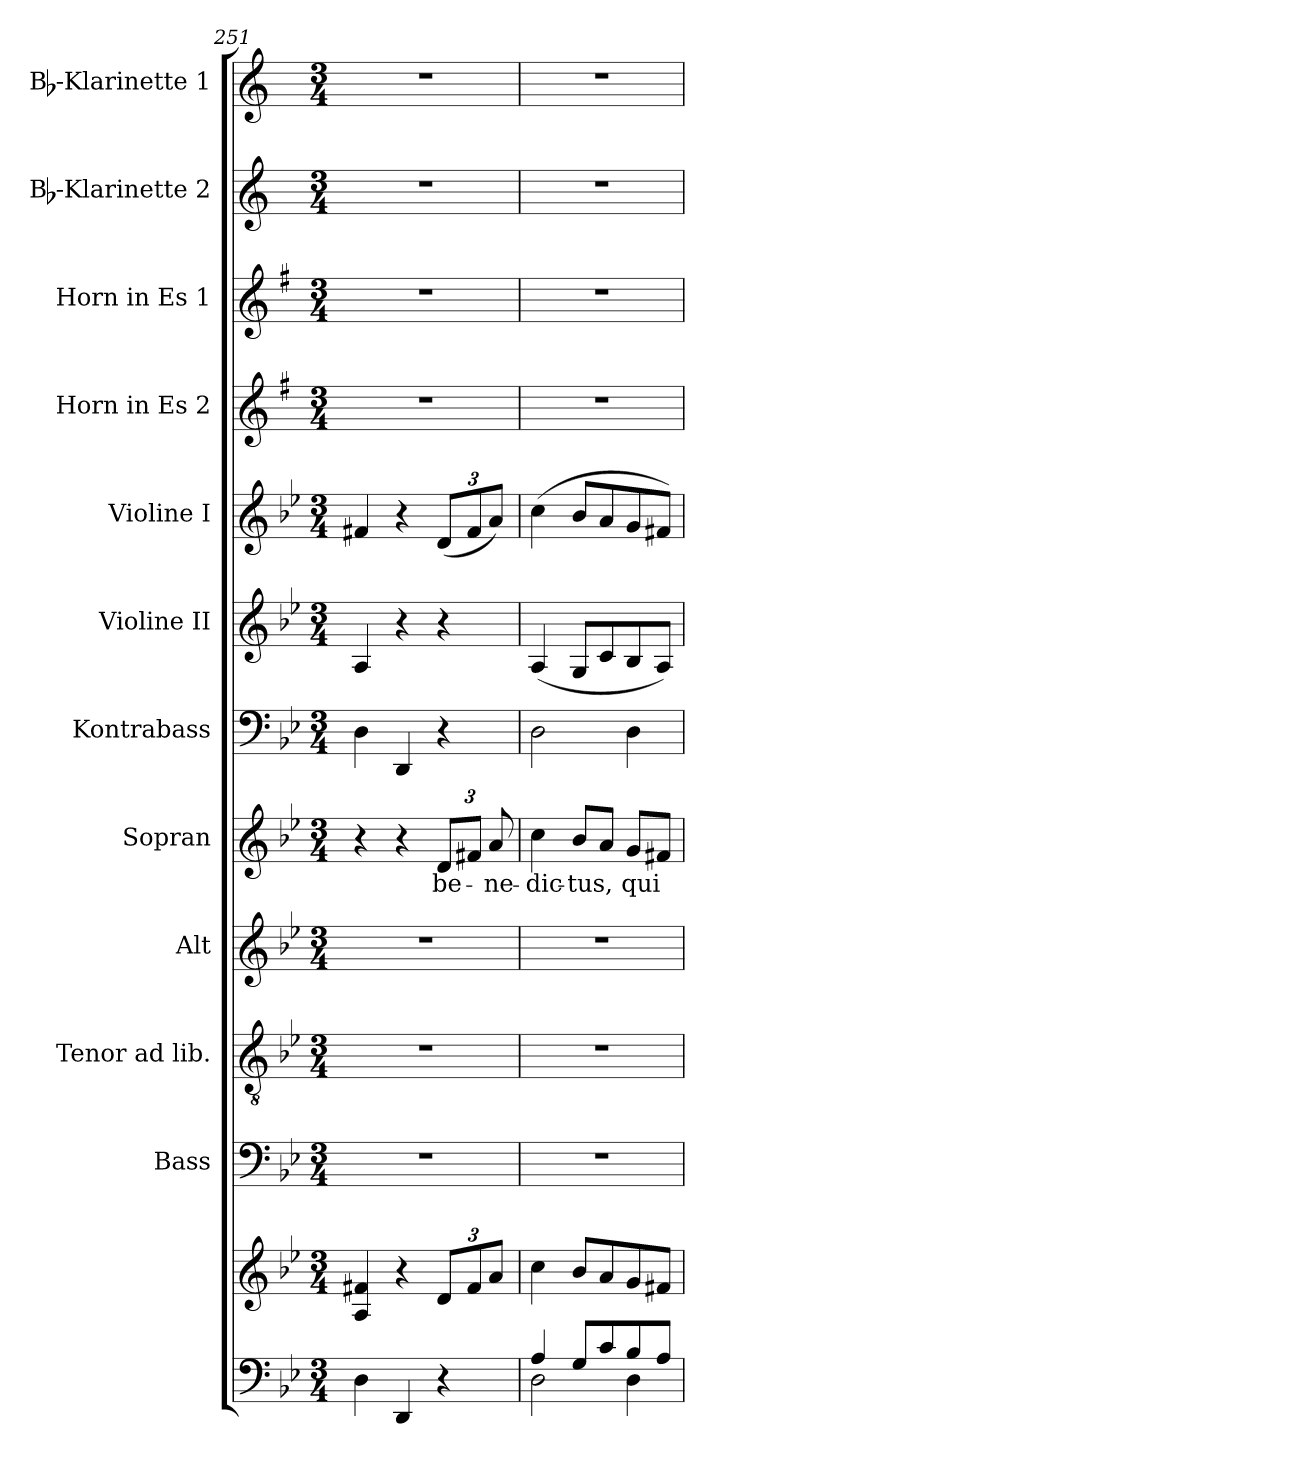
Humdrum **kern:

**kern	**kern	**kern	**kern	**kern	**kern	**text	**kern	**kern	**kern	**kern	**kern	**kern	**kern
*part12	*part12	*part11	*part10	*part9	*part8	*part8	*part7	*part6	*part5	*part4	*part3	*part2	*part1
*staff13	*staff12	*staff11	*staff10	*staff9	*staff8	*staff8	*staff7	*staff6	*staff5	*staff4	*staff3	*staff2	*staff1
*	*	*I"Bass	*I"Tenor ad lib.	*I"Alt	*I"Sopran	*	*I"Kontrabass	*I"Violine II	*I"Violine I	*I"Horn in Es 2	*I"Horn in Es 1	*I"Bb-Klarinette 2	*I"Bb-Klarinette 1
*	*	*I'B.	*I'T.	*I'A.	*I'S.	*	*I'Kb.	*I'Vl. II	*I'Vl. I	*	*	*I'Bb Kl. 2	*I'Bb Kl. 1
*clefF4	*clefG2	*clefF4	*clefGv2	*clefG2	*clefG2	*	*clefF4	*clefG2	*clefG2	*clefG2	*clefG2	*clefG2	*clefG2
*	*	*	*	*	*	*	*ITrd7c12	*	*	*ITrd5c9	*ITrd5c9	*ITrd1c2	*ITrd1c2
*k[b-e-]	*k[b-e-]	*k[b-e-]	*k[b-e-]	*k[b-e-]	*k[b-e-]	*	*k[b-e-]	*k[b-e-]	*k[b-e-]	*k[b-e-]	*k[b-e-]	*k[b-e-]	*k[b-e-]
*B-:	*B-:	*B-:	*B-:	*B-:	*B-:	*	*B-:	*B-:	*B-:	*B-:	*B-:	*B-:	*B-:
*M3/4	*M3/4	*M3/4	*M3/4	*M3/4	*M3/4	*	*M3/4	*M3/4	*M3/4	*M3/4	*M3/4	*M3/4	*M3/4
=251	=251	=251	=251	=251	=251	=251	=251	=251	=251	=251	=251	=251	=251
4D\	4A/ 4f#X/	2.r	2.r	2.r	4r	.	4DD\	4A/	4f#X/	2.r	2.r	2.r	2.r
4DD/	4r	.	.	.	4r	.	4DDD/	4r	4r	.	.	.	.
*	*	*	*	*	*Xbrackettup	*	*	*	*	*	*	*	*
!	!	!	!	!	!	!LO:LY:b	!	!	!	!	!	!	!
4r	12d/L	.	.	.	12d/L	be-	4r	4r	(<12d/L	.	.	.	.
.	12f#/	.	.	.	12f#X/J	.	.	.	12f#/	.	.	.	.
!	!	!	!	!	!	!LO:LY:b	!	!	!	!	!	!	!
.	12a/J	.	.	.	12a/	-ne-	.	.	12a/J)	.	.	.	.
=252	=252	=252	=252	=252	=252	=252	=252	=252	=252	=252	=252	=252	=252
*^	*	*	*	*	*	*	*	*	*	*	*	*	*
!	!	!	!	!	!	!	!LO:LY:b	!	!	!	!	!	!	!
4A/	2D\	4cc\	2.r	2.r	2.r	4cc\	-dic-	2DD\	(<4A/	(>4cc\	2.r	2.r	2.r	2.r
!	!	!	!	!	!	!	!LO:LY:b	!	!	!	!	!	!	!
8G/L	.	8b-/L	.	.	.	8b-/L	-tus,	.	8G/L	8b-/L	.	.	.	.
8c/	.	8a/	.	.	.	8a/J	.	.	8c/	8a/	.	.	.	.
!	!	!	!	!	!	!	!LO:LY:b	!	!	!	!	!	!	!
8B-/	4D\	8g/	.	.	.	8g/L	qui	4DD\	8B-/	8g/	.	.	.	.
8A/J	.	8f#X/J	.	.	.	8f#X/J	.	.	8A/J)	8f#X/J)	.	.	.	.
*v	*v	*	*	*	*	*	*	*	*	*	*	*	*	*
=	=	=	=	=	=	=	=	=	=	=	=	=	=
*-	*-	*-	*-	*-	*-	*-	*-	*-	*-	*-	*-	*-	*-
